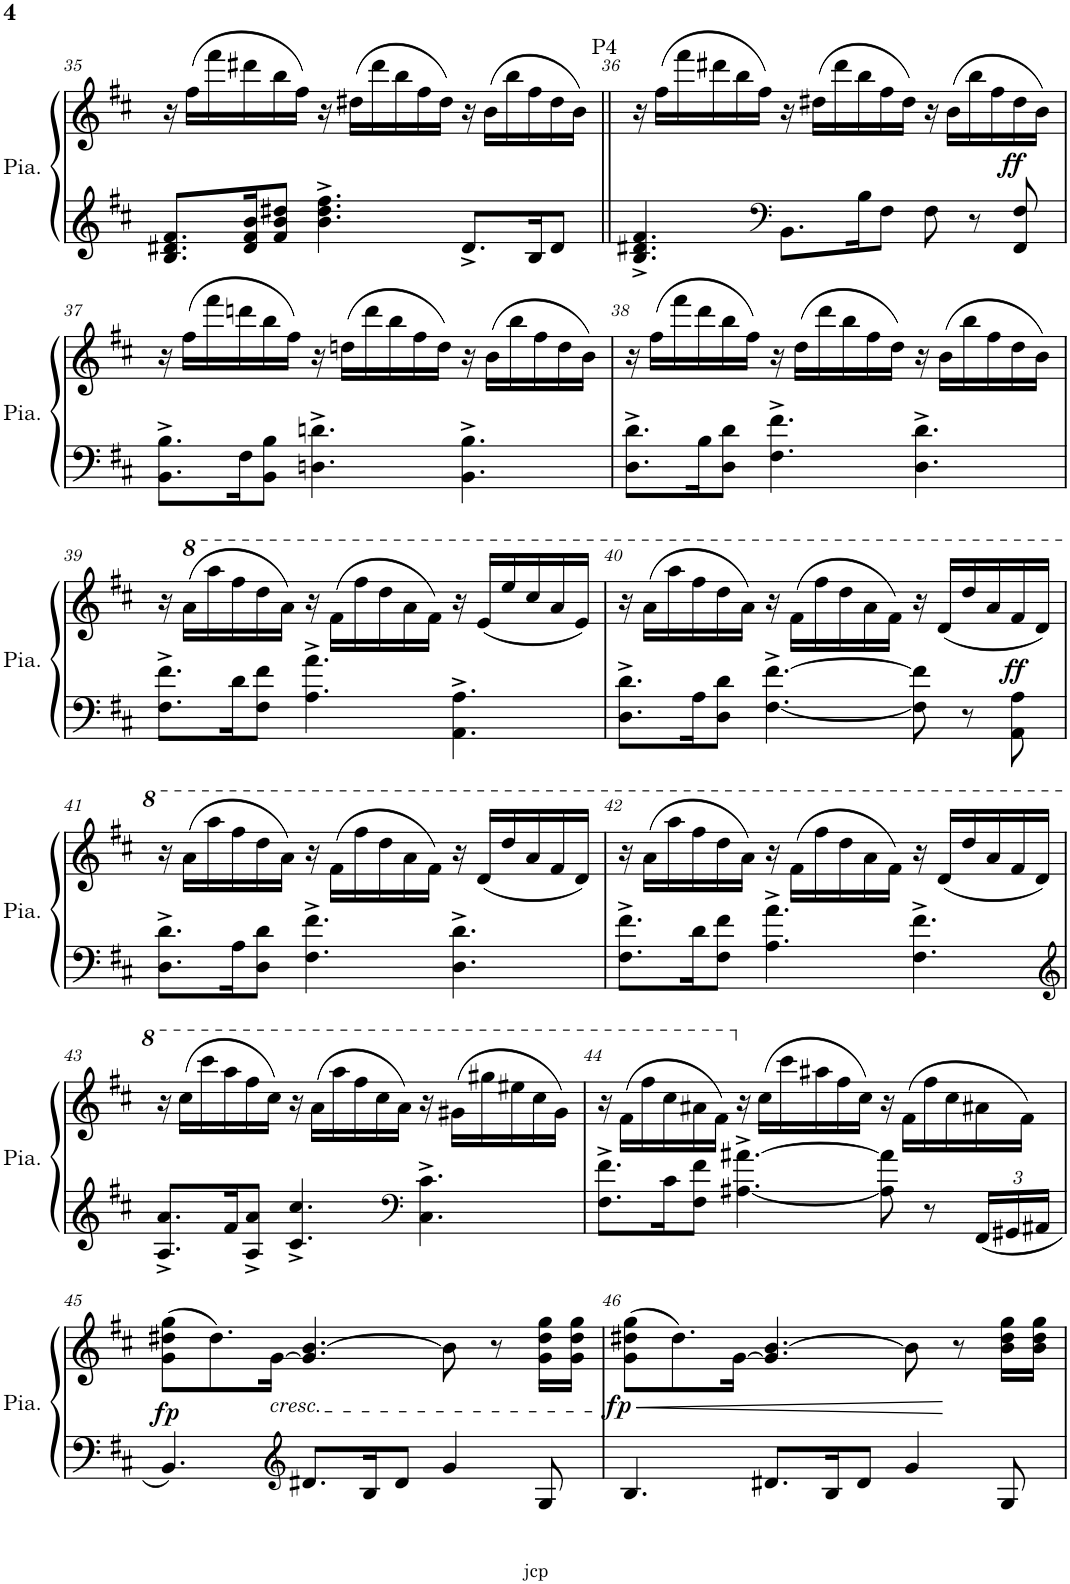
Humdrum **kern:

**kern	**kern	**dynam
*part1	*part1	*part1
*staff2	*staff1	*staff1/2
*I"Piano	*	*
*I'Pia.	*	*
!!LO:PB:g=z
*clefG2	*clefG2	*
*k[f#c#]	*k[f#c#]	*
*M9/8	*M9/8	*
=35	=35	=35
8.B/ 8.d#X/ 8.f#/L	16r	.
.	(16ff#\LL	.
.	16fff#\	.
16d#/ 16f#/ 16b/K	16ddd#X\	.
8f#/ 8b/ 8dd#X/J	16bb\	.
.	16ff#\JJ)	.
4.b\^ 4.dd#\^ 4.ff#\^	16r	.
.	(16dd#X\LL	.
.	16ddd#\	.
.	16bb\	.
.	16ff#\	.
.	16dd#\JJ)	.
8.d#^/L	16r	.
.	(16b\LL	.
.	16bb\	.
16B/K	16ff#\	.
8d#/J	16dd#\	.
.	16b\JJ)	.
=36||	=36||	=36||
!	!LO:TX:a:t=P4	!
4.B/^ 4.d#X/^ 4.f#/^	16r	.
.	(16ff#\LL	.
.	16fff#\	.
.	16ddd#X\	.
.	16bb\	.
.	16ff#\JJ)	.
*clefF4	*	*
8.BB\L	16r	.
.	(16dd#X\LL	.
.	16ddd#\	.
16B\K	16bb\	.
8F#\J	16ff#\	.
.	16dd#\JJ)	.
8F#\	16r	.
.	(16b\LL	.
8r	16bb\	.
.	16ff#\	.
!	!	!LO:DY:b
8FF#/ 8F#/	16dd#\	ff
.	16b\JJ)	.
!!LO:LB:g=z
=37	=37	=37
8.BB\^ 8.B\^L	16r	.
.	(16ff#\LL	.
.	16fff#\	.
16F#\K	16dddn\	.
8BB\ 8B\J	16bb\	.
.	16ff#\JJ)	.
4.Dn\^ 4.dn\^	16r	.
.	(16ddn\LL	.
.	16ddd\	.
.	16bb\	.
.	16ff#\	.
.	16dd\JJ)	.
4.BB\^ 4.B\^	16r	.
.	(16b\LL	.
.	16bb\	.
.	16ff#\	.
.	16dd\	.
.	16b\JJ)	.
=38	=38	=38
8.D\^ 8.d\^L	16r	.
.	(16ff#\LL	.
.	16fff#\	.
16B\K	16ddd\	.
8D\ 8d\J	16bb\	.
.	16ff#\JJ)	.
4.F#\^ 4.f#\^	16r	.
.	(16dd\LL	.
.	16ddd\	.
.	16bb\	.
.	16ff#\	.
.	16dd\JJ)	.
4.D\^ 4.d\^	16r	.
.	(16b\LL	.
.	16bb\	.
.	16ff#\	.
.	16dd\	.
.	16b\JJ)	.
!!LO:LB:g=z
=39	=39	=39
8.F#\^ 8.f#\^L	16r	.
*	*8va	*
.	(16aa\LL	.
.	16aaa\	.
16d\K	16fff#\	.
8F#\ 8f#\J	16ddd\	.
.	16aa\JJ)	.
4.A\^ 4.a\^	16r	.
.	(16ff#\LL	.
.	16fff#\	.
.	16ddd\	.
.	16aa\	.
.	16ff#\JJ)	.
4.AA\^ 4.A\^	16r	.
.	(16ee/LL	.
.	16eee/	.
.	16ccc#/	.
.	16aa/	.
.	16ee/JJ)	.
=40	=40	=40
8.D\^ 8.d\^L	16r	.
.	(16aa\LL	.
.	16aaa\	.
16A\K	16fff#\	.
8D\ 8d\J	16ddd\	.
.	16aa\JJ)	.
[4.F#\^ [4.f#\^	16r	.
.	(16ff#\LL	.
.	16fff#\	.
.	16ddd\	.
.	16aa\	.
.	16ff#\JJ)	.
8F#\] 8f#\]	16r	.
.	(16dd/LL	.
8r	16ddd/	.
.	16aa/	.
!	!	!LO:DY:b
8AA\ 8A\	16ff#/	ff
.	16dd/JJ)	.
!!LO:LB:g=z
=41	=41	=41
8.D\^ 8.d\^L	16r	.
.	(16aa\LL	.
.	16aaa\	.
16A\K	16fff#\	.
8D\ 8d\J	16ddd\	.
.	16aa\JJ)	.
4.F#\^ 4.f#\^	16r	.
.	(16ff#\LL	.
.	16fff#\	.
.	16ddd\	.
.	16aa\	.
.	16ff#\JJ)	.
4.D\^ 4.d\^	16r	.
.	(16dd/LL	.
.	16ddd/	.
.	16aa/	.
.	16ff#/	.
.	16dd/JJ)	.
=42	=42	=42
8.F#\^ 8.f#\^L	16r	.
.	(16aa\LL	.
.	16aaa\	.
16d\K	16fff#\	.
8F#\ 8f#\J	16ddd\	.
.	16aa\JJ)	.
4.A\^ 4.a\^	16r	.
.	(16ff#\LL	.
.	16fff#\	.
.	16ddd\	.
.	16aa\	.
.	16ff#\JJ)	.
4.F#\^ 4.f#\^	16r	.
.	(16dd/LL	.
.	16ddd/	.
.	16aa/	.
.	16ff#/	.
.	16dd/JJ)	.
!!LO:LB:g=z
=43	=43	=43
*clefG2	*	*
8.A/^ 8.a/^L	16r	.
.	(16ccc#\LL	.
.	16cccc#\	.
16f#/K	16aaa\	.
8A/^ 8a/^J	16fff#\	.
.	16ccc#\JJ)	.
4.c#/^ 4.cc#/^	16r	.
.	(16aa\LL	.
.	16aaa\	.
.	16fff#\	.
.	16ccc#\	.
.	16aa\JJ)	.
*clefF4	*	*
4.C#\^ 4.c#\^	16r	.
.	(16gg#X\LL	.
.	16ggg#X\	.
.	16eee#X\	.
.	16ccc#\	.
.	16gg#\JJ)	.
=44	=44	=44
8.F#\^ 8.f#\^L	16r	.
.	(16ff#\LL	.
.	16fff#\	.
16c#\K	16ccc#\	.
8F#\ 8f#\J	16aa#X\	.
.	16ff#\JJ)	.
*	*X8va	*
[4.A#X\^ [4.a#X\^	16r	.
.	(16cc#\LL	.
.	16ccc#\	.
.	16aa#X\	.
.	16ff#\	.
.	16cc#\JJ)	.
8A#\] 8a#\]	16r	.
.	(16f#\LL	.
8r	16ff#\	.
.	16cc#\	.
*Xbrackettup	*	*
24FF#/LL	16a#X\	.
24GG#X/	.	.
.	16f#\JJ)	.
24AA#X/JJ	.	.
!!LO:LB:g=z
=45	=45	=45
!	!	!LO:DY:b
4.BB/	(8g\ 8dd#X\ 8gg\L	fp
.	8.dd#\)	.
!	!LO:TX:b:i:t=cresc.	!
.	[16g\Jk	.
*clefG2	*	*
8.d#X/L	4.g/] [4.b/	.
16B/K	.	.
8d#/J	.	.
4g/	8b\]	.
.	8r	.
8G/	16g\ 16dd#\ 16gg\LL	.
.	16g\ 16dd#\ 16gg\JJ	.
=46	=46	=46
!	!	!LO:HP:b
!	!	!LO:DY:n=1:b
4.B/	(8g\ 8dd#X\ 8gg\L	< fp
.	8.dd#\)	.
.	[16g\Jk	.
8.d#X/L	4.g/] [4.b/	.
16B/K	.	.
8d#/J	.	.
4g/	8b\]	.
.	8r	[
8G/	16b\ 16dd#\ 16gg\LL	.
.	16b\ 16dd#\ 16gg\JJ	.
=	=	=
*-	*-	*-
